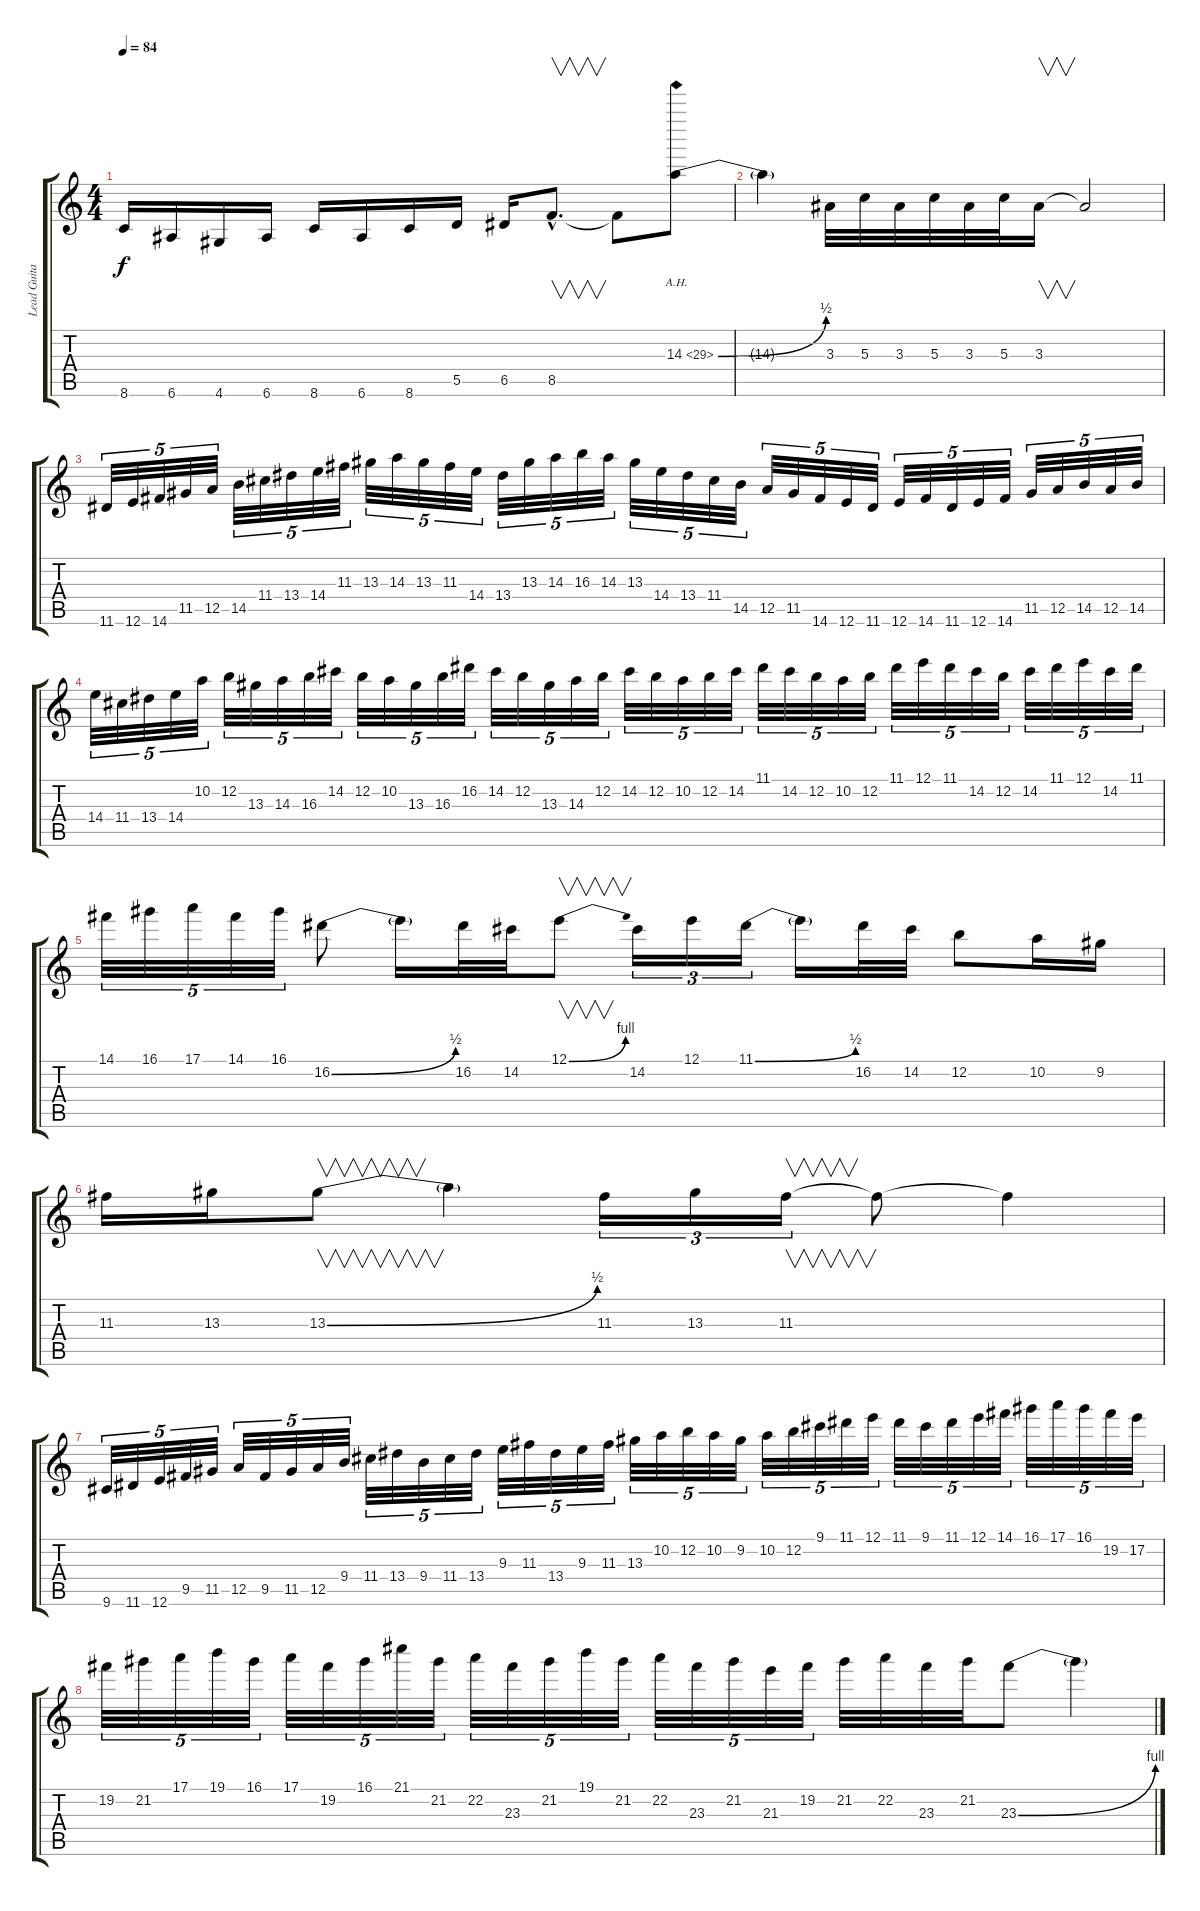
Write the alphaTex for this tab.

\track ("Lead Guitar (P.Rondat)" "Lead Guita") {instrument overdrivenguitar}
\staff {score tabs}
\tuning (E4 B3 G3 D3 A2 E2) {hide}
\ts (4 4)
\tempo 84
\clef g2
\ks c
8.6.16{dy f} 6.6.16 4.6.16 6.6.16 8.6.16 6.6.16 8.6.16 5.5.16 6.5.16 8.5{hac}.8{v d} 8.5{t}.8 14.3{be (bend 0 0 60 2) ah 15}.8 |
14.3{t}.4 3.3.32 5.3.32 3.3.32 5.3.32 3.3.32 5.3.32 3.3.16{v} 3.3{t}.2 |
11.6.32{tu (5 4)} 12.6.32{tu (5 4)} 14.6.32{tu (5 4)} 11.5.32{tu (5 4)} 12.5.32{tu (5 4)} 14.5.32{tu (5 4)} 11.4.32{tu (5 4)} 13.4.32{tu (5 4)} 14.4.32{tu (5 4)} 11.3.32{tu (5 4)} 13.3.32{tu (5 4)} 14.3.32{tu (5 4)} 13.3.32{tu (5 4)} 11.3.32{tu (5 4)} 14.4.32{tu (5 4)} 13.4.32{tu (5 4)} 13.3.32{tu (5 4)} 14.3.32{tu (5 4)} 16.3.32{tu (5 4)} 14.3.32{tu (5 4)} 13.3.32{tu (5 4)} 14.4.32{tu (5 4)} 13.4.32{tu (5 4)} 11.4.32{tu (5 4)} 14.5.32{tu (5 4)} 12.5.32{tu (5 4)} 11.5.32{tu (5 4)} 14.6.32{tu (5 4)} 12.6.32{tu (5 4)} 11.6.32{tu (5 4)} 12.6.32{tu (5 4)} 14.6.32{tu (5 4)} 11.6.32{tu (5 4)} 12.6.32{tu (5 4)} 14.6.32{tu (5 4)} 11.5.32{tu (5 4)} 12.5.32{tu (5 4)} 14.5.32{tu (5 4)} 12.5.32{tu (5 4)} 14.5.32{tu (5 4)} |
14.4.32{tu (5 4)} 11.4.32{tu (5 4)} 13.4.32{tu (5 4)} 14.4.32{tu (5 4)} 10.2.32{tu (5 4)} 12.2.32{tu (5 4)} 13.3.32{tu (5 4)} 14.3.32{tu (5 4)} 16.3.32{tu (5 4)} 14.2.32{tu (5 4)} 12.2.32{tu (5 4)} 10.2.32{tu (5 4)} 13.3.32{tu (5 4)} 16.3.32{tu (5 4)} 16.2.32{tu (5 4)} 14.2.32{tu (5 4)} 12.2.32{tu (5 4)} 13.3.32{tu (5 4)} 14.3.32{tu (5 4)} 12.2.32{tu (5 4)} 14.2.32{tu (5 4)} 12.2.32{tu (5 4)} 10.2.32{tu (5 4)} 12.2.32{tu (5 4)} 14.2.32{tu (5 4)} 11.1.32{tu (5 4)} 14.2.32{tu (5 4)} 12.2.32{tu (5 4)} 10.2.32{tu (5 4)} 12.2.32{tu (5 4)} 11.1.32{tu (5 4)} 12.1.32{tu (5 4)} 11.1.32{tu (5 4)} 14.2.32{tu (5 4)} 12.2.32{tu (5 4)} 14.2.32{tu (5 4)} 11.1.32{tu (5 4)} 12.1.32{tu (5 4)} 14.2.32{tu (5 4)} 11.1.32{tu (5 4)} |
14.1.32{tu (5 4)} 16.1.32{tu (5 4)} 17.1.32{tu (5 4)} 14.1.32{tu (5 4)} 16.1.32{tu (5 4)} 16.2{be (bend 0 0 60 2)}.8 16.2{t}.16 16.2.32 14.2.32 12.1{be (bend 0 0 60 4)}.8{v} 14.2.16{tu (3 2)} 12.1.16{tu (3 2)} 11.1{be (bend 0 0 60 2)}.16{tu (3 2)} 11.1{t}.16 16.2.32 14.2.32 12.2.8 10.2.16 9.2.16 |
11.3.16 13.3.16 13.3{be (bend 0 0 60 2)}.8{v} 13.3{t}.4 11.3.16{tu (3 2)} 13.3.16{tu (3 2)} 11.3.16{v tu (3 2)} 11.3{t}.8 11.3{t}.4 |
9.6.32{tu (5 4)} 11.6.32{tu (5 4)} 12.6.32{tu (5 4)} 9.5.32{tu (5 4)} 11.5.32{tu (5 4)} 12.5.32{tu (5 4)} 9.5.32{tu (5 4)} 11.5.32{tu (5 4)} 12.5.32{tu (5 4)} 9.4.32{tu (5 4)} 11.4.32{tu (5 4)} 13.4.32{tu (5 4)} 9.4.32{tu (5 4)} 11.4.32{tu (5 4)} 13.4.32{tu (5 4)} 9.3.32{tu (5 4)} 11.3.32{tu (5 4)} 13.4.32{tu (5 4)} 9.3.32{tu (5 4)} 11.3.32{tu (5 4)} 13.3.32{tu (5 4)} 10.2.32{tu (5 4)} 12.2.32{tu (5 4)} 10.2.32{tu (5 4)} 9.2.32{tu (5 4)} 10.2.32{tu (5 4)} 12.2.32{tu (5 4)} 9.1.32{tu (5 4)} 11.1.32{tu (5 4)} 12.1.32{tu (5 4)} 11.1.32{tu (5 4)} 9.1.32{tu (5 4)} 11.1.32{tu (5 4)} 12.1.32{tu (5 4)} 14.1.32{tu (5 4)} 16.1.32{tu (5 4)} 17.1.32{tu (5 4)} 16.1.32{tu (5 4)} 19.2.32{tu (5 4)} 17.2.32{tu (5 4)} |
19.2.32{tu (5 4)} 21.2.32{tu (5 4)} 17.1.32{tu (5 4)} 19.1.32{tu (5 4)} 16.1.32{tu (5 4)} 17.1.32{tu (5 4)} 19.2.32{tu (5 4)} 16.1.32{tu (5 4)} 21.1.32{tu (5 4)} 21.2.32{tu (5 4)} 22.2.32{tu (5 4)} 23.3.32{tu (5 4)} 21.2.32{tu (5 4)} 19.1.32{tu (5 4)} 21.2.32{tu (5 4)} 22.2.32{tu (5 4)} 23.3.32{tu (5 4)} 21.2.32{tu (5 4)} 21.3.32{tu (5 4)} 19.2.32{tu (5 4)} 21.2.32 22.2.32 23.3.32 21.2.32 23.3{be (bend 0 0 60 4)}.8 23.3{t}.4
